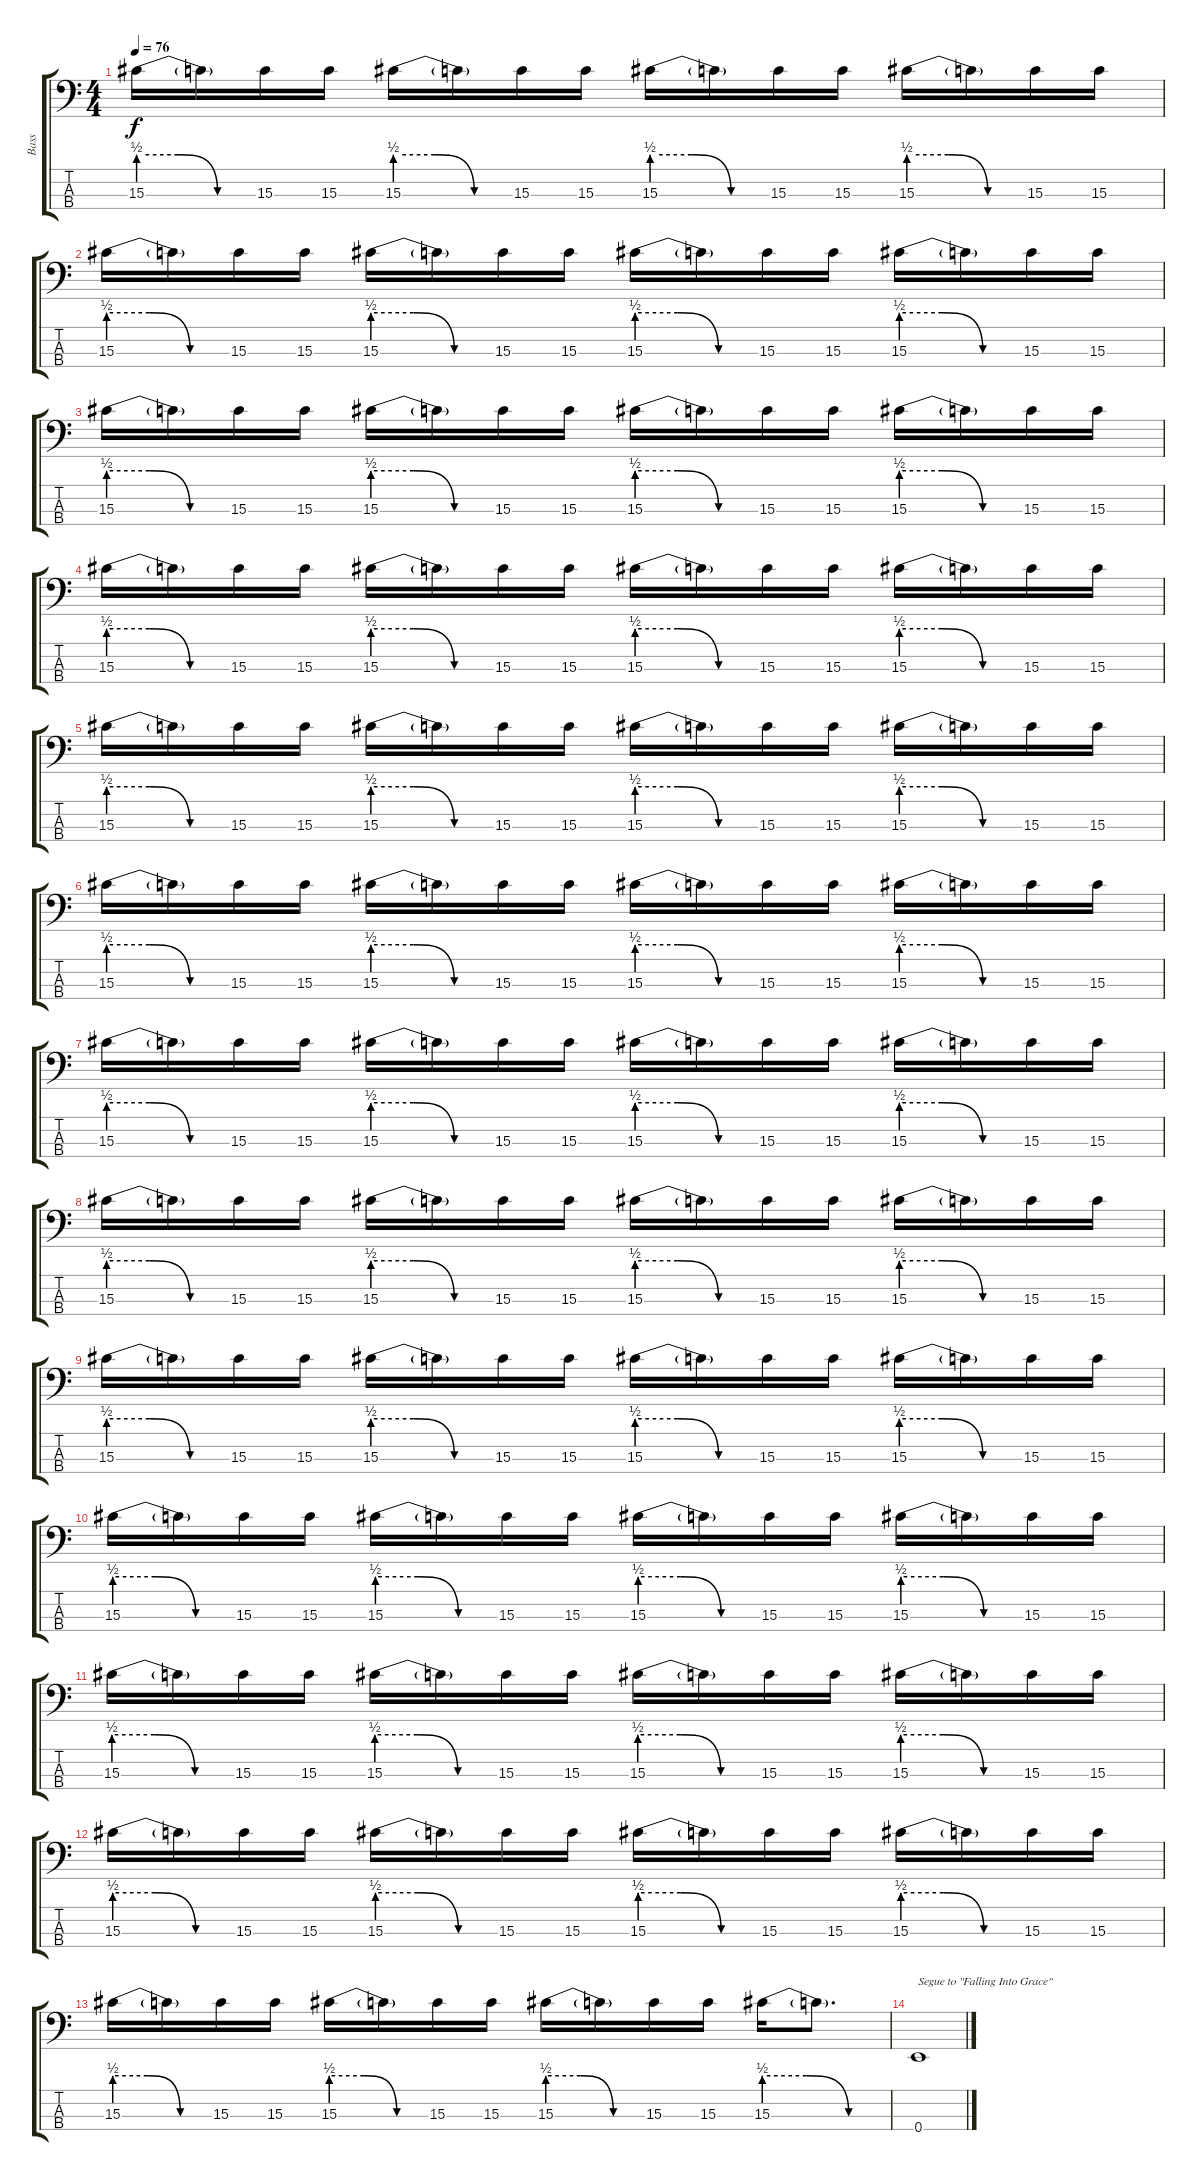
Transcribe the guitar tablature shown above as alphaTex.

\track ("Bass" "Bass") {instrument electricbassfinger}
\staff {score tabs}
\tuning (G2 D2 A1 E1) {hide}
\ts (4 4)
\tempo 76
\clef f4
\ks c
15.3{be (custom 0 2 20 2 40 0 60 0)}.16{dy f} 15.3{t}.16 15.3.16 15.3.16 15.3{be (custom 0 2 20 2 40 0 60 0)}.16 15.3{t}.16 15.3.16 15.3.16 15.3{be (custom 0 2 20 2 40 0 60 0)}.16 15.3{t}.16 15.3.16 15.3.16 15.3{be (custom 0 2 20 2 40 0 60 0)}.16 15.3{t}.16 15.3.16 15.3.16 |
15.3{be (custom 0 2 20 2 40 0 60 0)}.16 15.3{t}.16 15.3.16 15.3.16 15.3{be (custom 0 2 20 2 40 0 60 0)}.16 15.3{t}.16 15.3.16 15.3.16 15.3{be (custom 0 2 20 2 40 0 60 0)}.16 15.3{t}.16 15.3.16 15.3.16 15.3{be (custom 0 2 20 2 40 0 60 0)}.16 15.3{t}.16 15.3.16 15.3.16 |
15.3{be (custom 0 2 20 2 40 0 60 0)}.16 15.3{t}.16 15.3.16 15.3.16 15.3{be (custom 0 2 20 2 40 0 60 0)}.16 15.3{t}.16 15.3.16 15.3.16 15.3{be (custom 0 2 20 2 40 0 60 0)}.16 15.3{t}.16 15.3.16 15.3.16 15.3{be (custom 0 2 20 2 40 0 60 0)}.16 15.3{t}.16 15.3.16 15.3.16 |
15.3{be (custom 0 2 20 2 40 0 60 0)}.16 15.3{t}.16 15.3.16 15.3.16 15.3{be (custom 0 2 20 2 40 0 60 0)}.16 15.3{t}.16 15.3.16 15.3.16 15.3{be (custom 0 2 20 2 40 0 60 0)}.16 15.3{t}.16 15.3.16 15.3.16 15.3{be (custom 0 2 20 2 40 0 60 0)}.16 15.3{t}.16 15.3.16 15.3.16 |
15.3{be (custom 0 2 20 2 40 0 60 0)}.16 15.3{t}.16 15.3.16 15.3.16 15.3{be (custom 0 2 20 2 40 0 60 0)}.16 15.3{t}.16 15.3.16 15.3.16 15.3{be (custom 0 2 20 2 40 0 60 0)}.16 15.3{t}.16 15.3.16 15.3.16 15.3{be (custom 0 2 20 2 40 0 60 0)}.16 15.3{t}.16 15.3.16 15.3.16 |
15.3{be (custom 0 2 20 2 40 0 60 0)}.16 15.3{t}.16 15.3.16 15.3.16 15.3{be (custom 0 2 20 2 40 0 60 0)}.16 15.3{t}.16 15.3.16 15.3.16 15.3{be (custom 0 2 20 2 40 0 60 0)}.16 15.3{t}.16 15.3.16 15.3.16 15.3{be (custom 0 2 20 2 40 0 60 0)}.16 15.3{t}.16 15.3.16 15.3.16 |
15.3{be (custom 0 2 20 2 40 0 60 0)}.16 15.3{t}.16 15.3.16 15.3.16 15.3{be (custom 0 2 20 2 40 0 60 0)}.16 15.3{t}.16 15.3.16 15.3.16 15.3{be (custom 0 2 20 2 40 0 60 0)}.16 15.3{t}.16 15.3.16 15.3.16 15.3{be (custom 0 2 20 2 40 0 60 0)}.16 15.3{t}.16 15.3.16 15.3.16 |
15.3{be (custom 0 2 20 2 40 0 60 0)}.16 15.3{t}.16 15.3.16 15.3.16 15.3{be (custom 0 2 20 2 40 0 60 0)}.16 15.3{t}.16 15.3.16 15.3.16 15.3{be (custom 0 2 20 2 40 0 60 0)}.16 15.3{t}.16 15.3.16 15.3.16 15.3{be (custom 0 2 20 2 40 0 60 0)}.16 15.3{t}.16 15.3.16 15.3.16 |
15.3{be (custom 0 2 20 2 40 0 60 0)}.16 15.3{t}.16 15.3.16 15.3.16 15.3{be (custom 0 2 20 2 40 0 60 0)}.16 15.3{t}.16 15.3.16 15.3.16 15.3{be (custom 0 2 20 2 40 0 60 0)}.16 15.3{t}.16 15.3.16 15.3.16 15.3{be (custom 0 2 20 2 40 0 60 0)}.16 15.3{t}.16 15.3.16 15.3.16 |
15.3{be (custom 0 2 20 2 40 0 60 0)}.16 15.3{t}.16 15.3.16 15.3.16 15.3{be (custom 0 2 20 2 40 0 60 0)}.16 15.3{t}.16 15.3.16 15.3.16 15.3{be (custom 0 2 20 2 40 0 60 0)}.16 15.3{t}.16 15.3.16 15.3.16 15.3{be (custom 0 2 20 2 40 0 60 0)}.16 15.3{t}.16 15.3.16 15.3.16 |
15.3{be (custom 0 2 20 2 40 0 60 0)}.16 15.3{t}.16 15.3.16 15.3.16 15.3{be (custom 0 2 20 2 40 0 60 0)}.16 15.3{t}.16 15.3.16 15.3.16 15.3{be (custom 0 2 20 2 40 0 60 0)}.16 15.3{t}.16 15.3.16 15.3.16 15.3{be (custom 0 2 20 2 40 0 60 0)}.16 15.3{t}.16 15.3.16 15.3.16 |
15.3{be (custom 0 2 20 2 40 0 60 0)}.16 15.3{t}.16 15.3.16 15.3.16 15.3{be (custom 0 2 20 2 40 0 60 0)}.16 15.3{t}.16 15.3.16 15.3.16 15.3{be (custom 0 2 20 2 40 0 60 0)}.16 15.3{t}.16 15.3.16 15.3.16 15.3{be (custom 0 2 20 2 40 0 60 0)}.16 15.3{t}.16 15.3.16 15.3.16 |
15.3{be (custom 0 2 20 2 40 0 60 0)}.16 15.3{t}.16 15.3.16 15.3.16 15.3{be (custom 0 2 20 2 40 0 60 0)}.16 15.3{t}.16 15.3.16 15.3.16 15.3{be (custom 0 2 20 2 40 0 60 0)}.16 15.3{t}.16 15.3.16 15.3.16 15.3{be (custom 0 2 20 2 40 0 60 0)}.16 15.3{t}.8{d} |
0.4.1{txt "Segue to \"Falling Into Grace\""}
